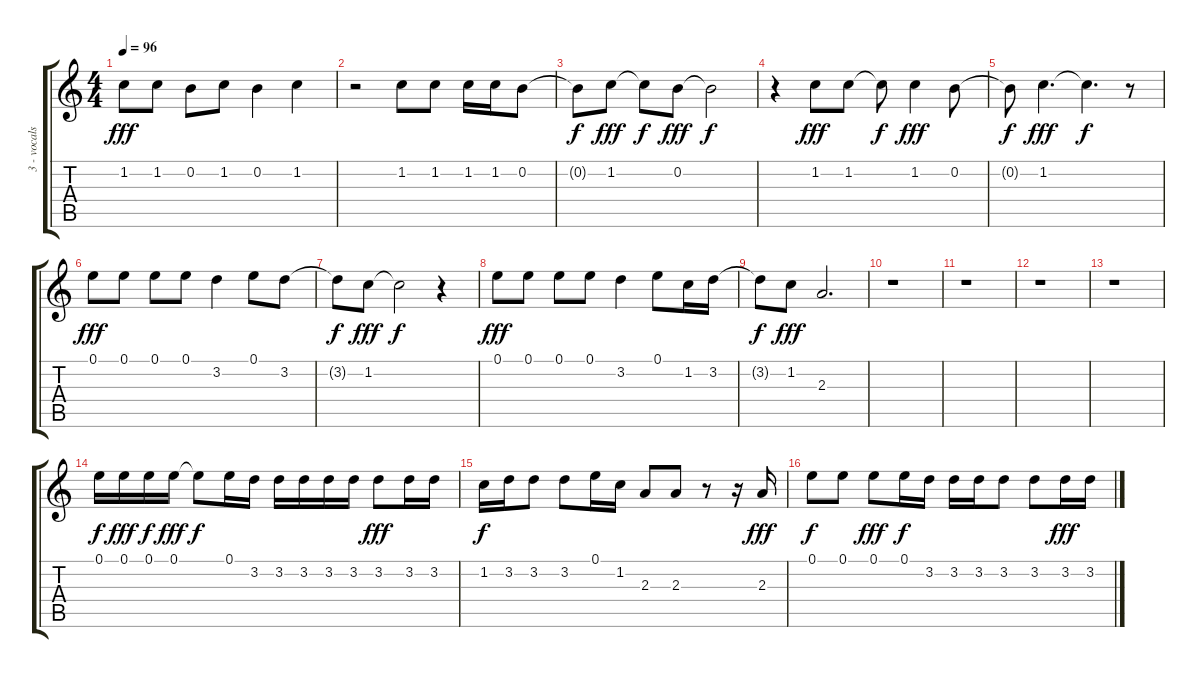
\track ("3 - vocals" "3 - vocals") {instrument electricguitarclean}
\staff {score tabs}
\tuning (E4 B3 G3 D3 A2 E2) {hide}
\ts (4 4)
\tempo 96
\clef g2
\ks c
1.2.8{dy fff} 1.2.8 0.2.8 1.2.8 0.2.4 1.2.4 |
r.2 1.2.8 1.2.8 1.2.16 1.2.16 0.2.8 |
0.2{t}.8{dy f} 1.2.8{dy fff} 1.2{t}.8{dy f} 0.2.8{dy fff} 0.2{t}.2{dy f} |
r.4 1.2.8{dy fff} 1.2.8 1.2{t}.8{dy f} 1.2.4{dy fff} 0.2.8 |
0.2{t}.8{dy f} 1.2.4{d dy fff} 1.2{t}.4{d dy f} r.8 |
0.1.8{dy fff} 0.1.8 0.1.8 0.1.8 3.2.4 0.1.8 3.2.8 |
3.2{t}.8{dy f} 1.2.8{dy fff} 1.2{t}.2{dy f} r.4 |
0.1.8{dy fff} 0.1.8 0.1.8 0.1.8 3.2.4 0.1.8 1.2.16 3.2.16 |
3.2{t}.8{dy f} 1.2.8{dy fff} 2.3.2{d} |
r.1 |
r.1 |
r.1 |
r.1 |
0.1.16{dy f} 0.1.16{dy fff} 0.1.16{dy f} 0.1.16{dy fff} 0.1{t}.8{dy f} 0.1.16 3.2.16 3.2.16 3.2.16 3.2.16 3.2.16 3.2.8{dy fff} 3.2.16 3.2.16 |
1.2.16{dy f} 3.2.16 3.2.8 3.2.8 0.1.16 1.2.16 2.3.8 2.3.8 r.8 r.16 2.3.16{dy fff} |
0.1.8{dy f} 0.1.8 0.1.8{dy fff} 0.1.16{dy f} 3.2.16 3.2.16 3.2.16 3.2.8 3.2.8 3.2.16{dy fff} 3.2.16
